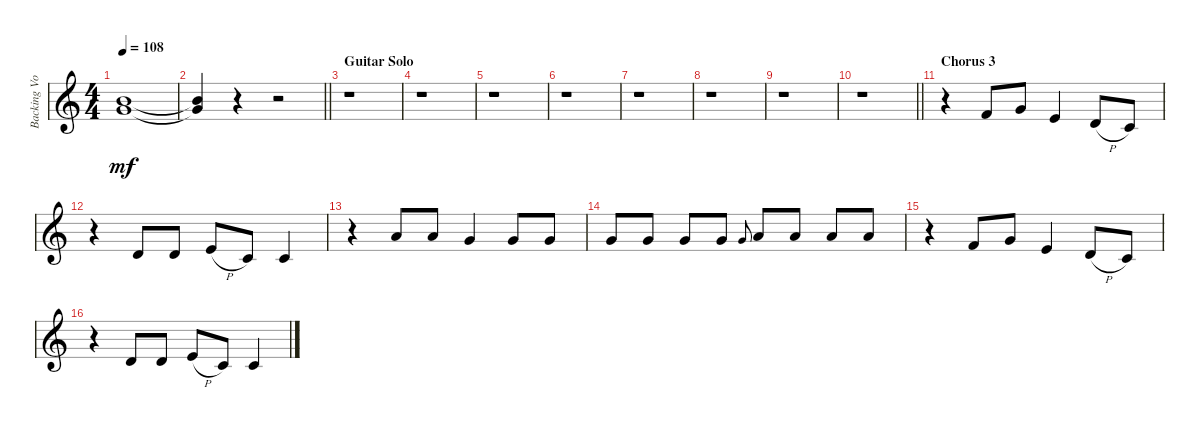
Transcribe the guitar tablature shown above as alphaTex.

\track ("Backing Vocals" "Backing Vo") {instrument flute}
\staff {score}
\tuning (E4 B3 G3 D3 A2 E2) {hide}
\ts (4 4)
\tempo 108
\clef g2
\ks c
(7.1 8.2{t}).1{dy mf} |
\barLineRight lightlight
(7.1{t} 8.2{t}).4 r.4 r.2 |
\section ("" "Guitar Solo")
r.1 |
r.1 |
r.1 |
r.1 |
r.1 |
r.1 |
r.1 |
\barLineRight lightlight
r.1 |
\section ("" "Chorus 3")
r.4 6.2.8 8.2.8 5.2.4 3.2{h}.8 1.2.8 |
r.4 3.2.8 3.2.8 5.2{h}.8 1.2.8 1.2.4 |
r.4 5.1.8 5.1.8 3.1.4 3.1.8 3.1.8 |
3.1.8 3.1.8 3.1.8 3.1.8 3.1.8{gr onbeat} 5.1.8 5.1.8 5.1.8 5.1.8 |
r.4 6.2.8 8.2.8 5.2.4 3.2{h}.8 1.2.8 |
r.4 3.2.8 3.2.8 5.2{h}.8 1.2.8 1.2.4
